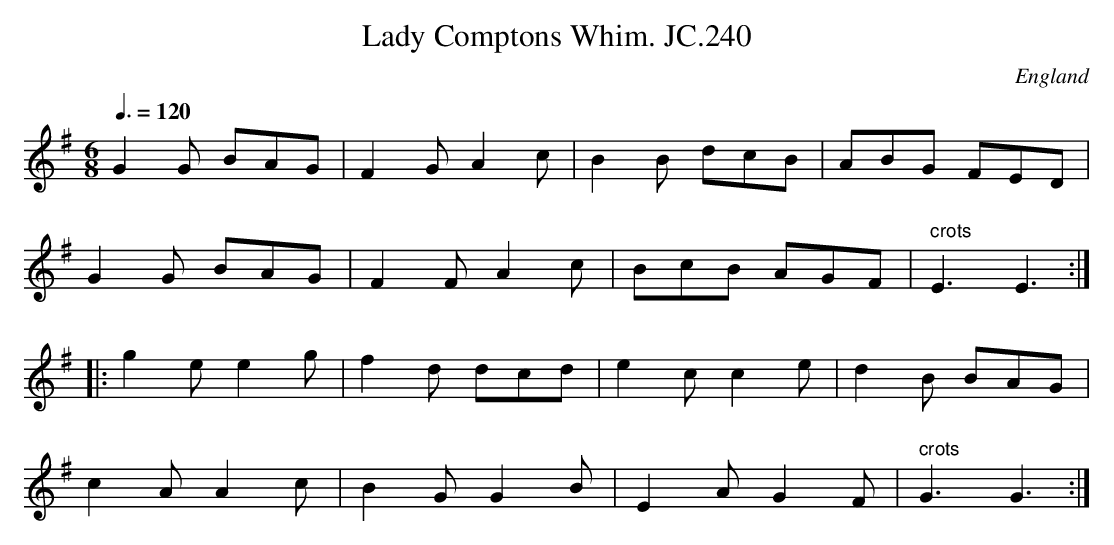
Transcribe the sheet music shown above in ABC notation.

X:1
T:Lady Comptons Whim. JC.240
O:England
M:6/8
L:1/8
Q:3/8=120
K:G major
G2G BAG|\
F2GA2c|B2B dcB|ABG FED|!
G2G BAG|F2FA2c|BcB AGF|" crots"E3E3:|!
|:g2ee2g|f2d dcd|e2cc2e|d2B BAG|!
c2AA2c|B2GG2B|E2AG2F|" crots"G3G3:|
